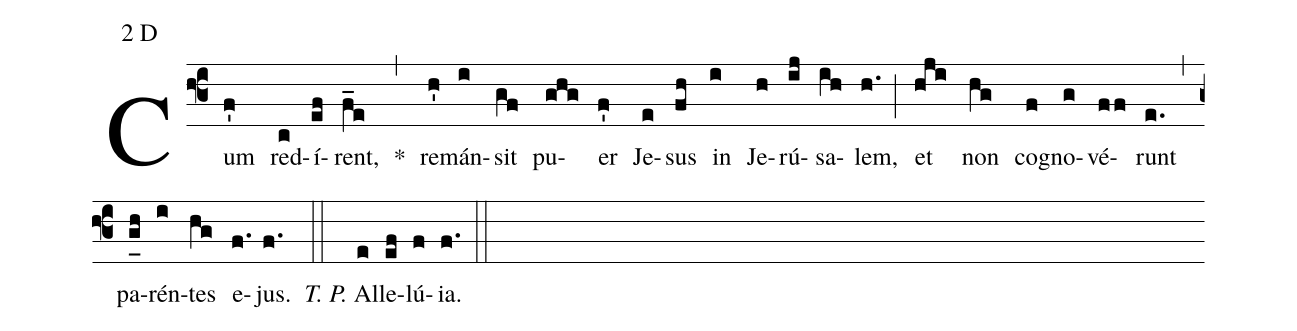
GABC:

mode:2 D;
%%
(f3) Cum(f') red(c)í(ef)rent,(f_e) *(,) re(h')mán(i)sit(gf) pu(ghg)er(f') Je(e)sus(fh) in(i) Je(h)rú(ij)sa(ih)lem,(h.) (;) et(hji) non(hg) co(f)gno(g)vé(ff)runt(e.) (,) pa(g_[uh:l]h)rén(i)tes(hg) e(f.)jus.(f.) (::) <i>T. P.</i> Al(e)le(ef)lú(f){ia}.(f.) (::)
